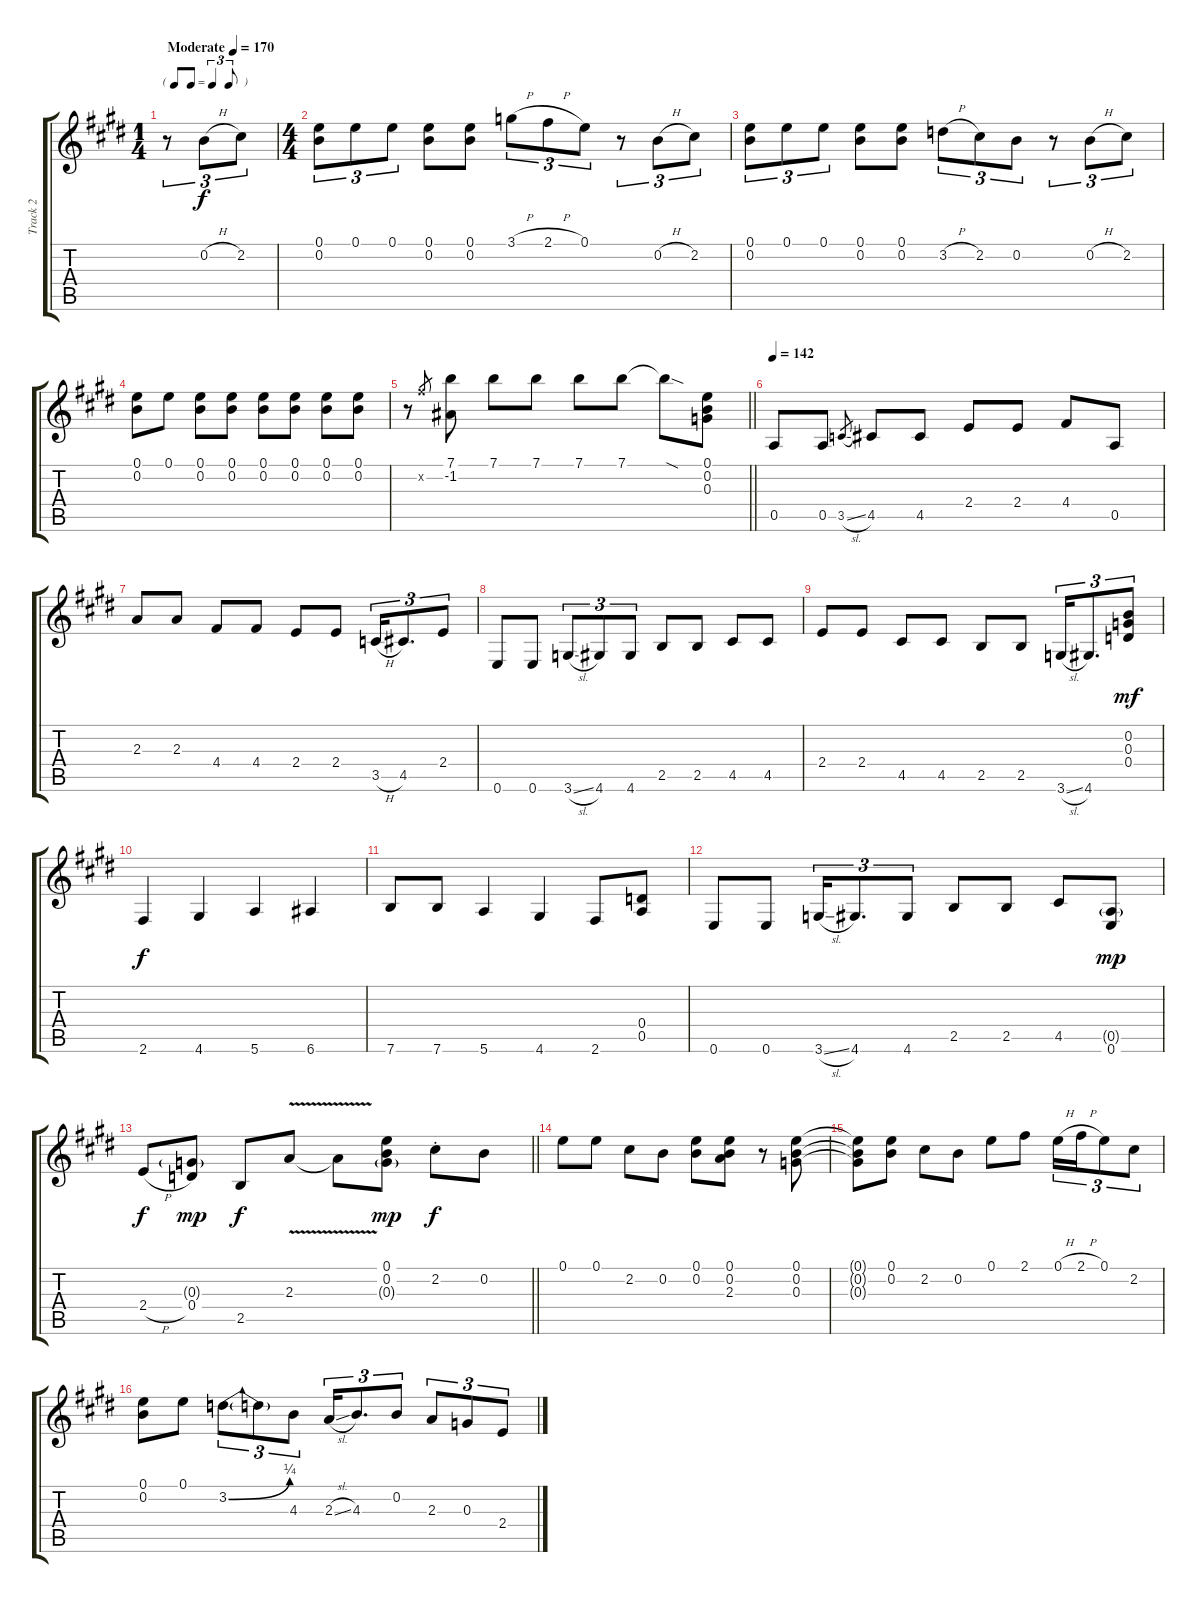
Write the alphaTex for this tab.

\track ("Track 2" "Track 2") {instrument electricguitarclean}
\staff {score tabs}
\tuning (E4 B3 G3 D3 A2 E2) {hide}
\ts (1 4)
\tf triplet8th
\tempo (170 "Moderate")
\clef g2
\ks e
r.8{tu (3 2) dy f instrument electricguitarclean} 0.2{h}.8{tu (3 2)} 2.2.8{tu (3 2)} |
\ts (4 4)
(0.1 0.2).8{tu (3 2)} 0.1.8{tu (3 2)} 0.1.8{tu (3 2)} (0.1 0.2).8 (0.1 0.2).8 3.1{h}.8{tu (3 2)} 2.1{h}.8{tu (3 2)} 0.1.8{tu (3 2)} r.8{tu (3 2)} 0.2{h}.8{tu (3 2)} 2.2.8{tu (3 2)} |
(0.1 0.2).8{tu (3 2)} 0.1.8{tu (3 2)} 0.1.8{tu (3 2)} (0.1 0.2).8 (0.1 0.2).8 3.2{h}.8{tu (3 2)} 2.2.8{tu (3 2)} 0.2.8{tu (3 2)} r.8{tu (3 2)} 0.2{h}.8{tu (3 2)} 2.2.8{tu (3 2)} |
(0.1 0.2).8 0.1.8 (0.1 0.2).8 (0.1 0.2).8 (0.1 0.2).8 (0.1 0.2).8 (0.1 0.2).8 (0.1 0.2).8 |
\barLineRight lightlight
r.8 7.2{x}.8{gr} (7.1 -1.2).8 7.1.8 7.1.8 7.1.8 7.1.8 7.1{sod t}.8 (0.1 0.2 0.3).8 |
\tempo 142
0.5.8 0.5.8 3.5{sl}.8{gr} 4.5.8 4.5.8 2.4.8 2.4.8 4.4.8 0.5.8 |
2.3.8 2.3.8 4.4.8 4.4.8 2.4.8 2.4.8 3.5{h}.16{tu (3 2)} 4.5.8{d tu (3 2)} 2.4.8{tu (3 2)} |
0.6.8 0.6.8 3.6{sl}.8{tu (3 2)} 4.6.8{tu (3 2)} 4.6.8{tu (3 2)} 2.5.8 2.5.8 4.5.8 4.5.8 |
2.4.8 2.4.8 4.5.8 4.5.8 2.5.8 2.5.8 3.6{sl}.16{tu (3 2)} 4.6.8{d tu (3 2)} (0.2 0.3 0.4).8{tu (3 2) dy mf} |
2.6.4{dy f} 4.6.4 5.6.4 6.6.4 |
7.6.8 7.6.8 5.6.4 4.6.4 2.6.8 (0.4 0.5).8 |
0.6.8 0.6.8 3.6{sl}.16{tu (3 2)} 4.6.8{d tu (3 2)} 4.6.8{tu (3 2)} 2.5.8 2.5.8 4.5.8 (0.5{g} 0.6).8{dy mp} |
\barLineRight lightlight
2.4{h}.8{dy f} (0.3{g} 0.4).8{dy mp} 2.5.8{dy f} 2.3{v}.8 2.3{t}.8 (0.1 0.2 0.3{g}).8{dy mp} 2.2{st}.8{dy f} 0.2.8 |
0.1.8 0.1.8 2.2.8 0.2.8 (0.1 0.2).8 (0.1 0.2 2.3).8 r.8 (0.1 0.2 0.3).8 |
(0.1{t} 0.2{t} 0.3{t}).8 (0.1 0.2).8 2.2.8 0.2.8 0.1.8 2.1.8 0.1{h}.16{tu (3 2)} 2.1{h}.16{tu (3 2)} 0.1.8{tu (3 2)} 2.2.8{tu (3 2)} |
(0.1 0.2).8 0.1.8 3.2{be (bend 0 0 60 1)}.8{tu (3 2)} 3.2{t}.8{tu (3 2)} 4.3.8{tu (3 2)} 2.3{sl}.16{tu (3 2)} 4.3.8{d tu (3 2)} 0.2.8{tu (3 2)} 2.3.8{tu (3 2)} 0.3.8{tu (3 2)} 2.4.8{tu (3 2)}
